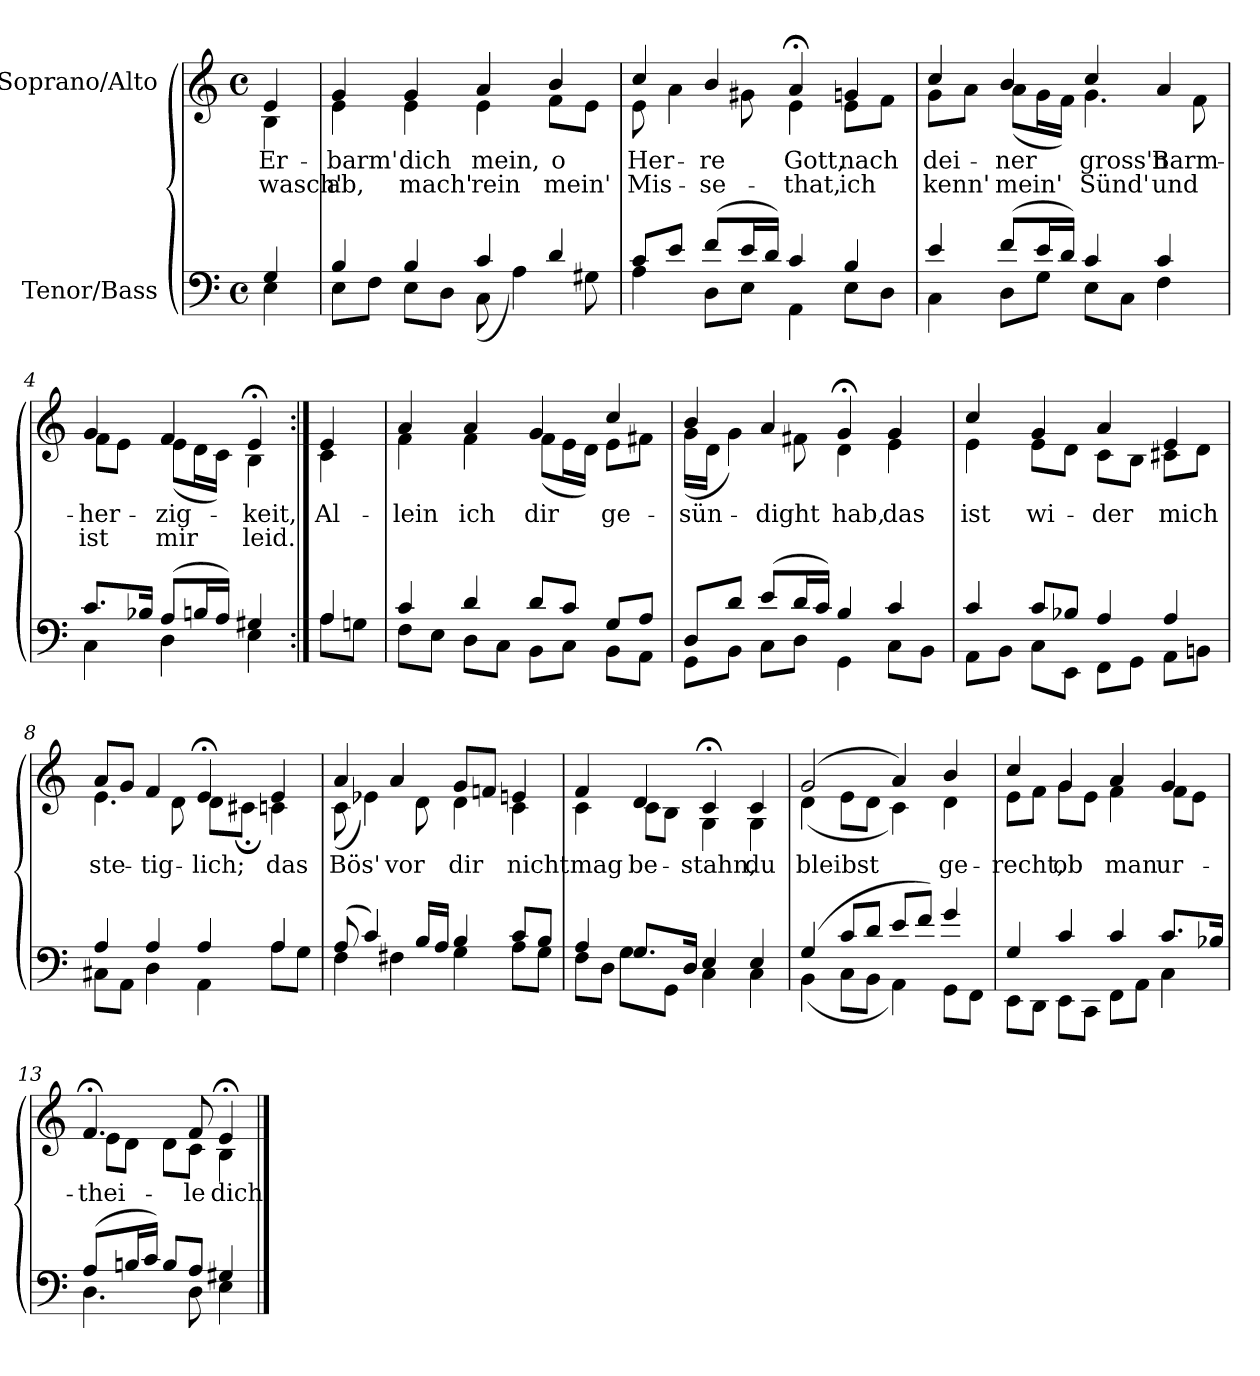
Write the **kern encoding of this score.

**kern	**kern	**text	**text
*part2	*part1	*part1	*part1
*staff2	*staff1	*staff1	*staff1
*I"Tenor/Bass	*I"Soprano/Alto	*	*
*clefF4	*clefG2	*	*
*k[]	*k[]	*	*
*M4/4	*M4/4	*	*
*met(c)	*met(c)	*	*
=	=	=	=
*^	*	*	*
!	!	!	!LO:LY:b	!LO:LY:b
*	*	*^	*	*
4G/	4E\	4e/	4B\	Er-	wasch'
=1	=1	=1	=1	=1	=1
!	!	!	!	!LO:LY:b	!LO:LY:b
4B/	8E\L	4g/	4e\	-barm'	ab,
.	8F\J	.	.	.	.
!	!	!	!	!LO:LY:b	!LO:LY:b
4B/	8E\L	4g/	4e\	dich	mach'
.	8D\J	.	.	.	.
!	!	!	!	!LO:LY:b	!LO:LY:b
4c/	(8C\	4a/	4e\	mein,	rein
.	4A\)	.	.	.	.
!	!	!	!	!LO:LY:b	!LO:LY:b
4d/	.	4b/	8f\L	o	mein'
.	8G#X\	.	8e\J	.	.
=2	=2	=2	=2	=2	=2
!	!	!	!	!LO:LY:b	!LO:LY:b
8c/L	4A\	4cc/	8e\	Her-	Mis-
8e/J	.	.	4a\	.	.
!	!	!	!	!LO:LY:b	!LO:LY:b
(8f/L	8D\L	4b/	.	-re	-se-
16e/L	8E\J	.	8g#X\	.	.
16d/JJ)	.	.	.	.	.
!	!	!	!	!LO:LY:b	!LO:LY:b
4c/	4AA\	4a;</	4e\	Gott,	-that,
!	!	!	!	!LO:LY:b	!LO:LY:b
4B/	8E\L	4gn/	8e\L	nach	ich
.	8D\J	.	8f\J	.	.
=3	=3	=3	=3	=3	=3
!	!	!	!	!LO:LY:b	!LO:LY:b
4e/	4C\	4cc/	8g\L	dei-	kenn'
.	.	.	8a\J	.	.
!	!	!	!	!LO:LY:b	!LO:LY:b
(8f/L	8D\L	4b/	(8a\L	-ner	mein'
16e/L	8G\J	.	16g\L	.	.
16d/JJ)	.	.	16f\JJ)	.	.
!	!	!	!	!LO:LY:b	!LO:LY:b
4c/	8E\L	4cc/	4.g\	gross'n	Sünd'
.	8C\J	.	.	.	.
!	!	!	!	!LO:LY:b	!LO:LY:b
4c/	4F\	4a/	.	Barm-	und
.	.	.	8f\	.	.
=4	=4	=4	=4	=4	=4
!	!	!	!	!LO:LY:b	!LO:LY:b
8.c/L	4C\	4g/	8f\L	-her-	ist
.	.	.	8e\J	.	.
16B-X/Jk	.	.	.	.	.
!	!	!	!	!LO:LY:b	!LO:LY:b
(8A/L	4D\	4f/	(8e\L	-zig-	mir
16Bn/L	.	.	16d\L	.	.
16A/JJ)	.	.	16c\JJ)	.	.
!	!	!	!	!LO:LY:b	!LO:LY:b
4G#X/	4E\	4e;</	4B\	-keit,	leid.
=4X1:|!	=4X1:|!	=4X1:|!	=4X1:|!	=4X1:|!	=4X1:|!
!	!	!	!	!LO:LY:b	!
4A/	8A\L	4e/	4c\	Al-	.
.	8Gn\J	.	.	.	.
!!LO:LB:g=z	!!
=5	=5	=5	=5	=5	=5
!	!	!	!	!LO:LY:b	!
4c/	8F\L	4a/	4f\	-lein	.
.	8E\J	.	.	.	.
!	!	!	!	!LO:LY:b	!
4d/	8D\L	4a/	4f\	ich	.
.	8C\J	.	.	.	.
!	!	!	!	!LO:LY:b	!
8d/L	8BB\L	4g/	(8f\L	dir	.
8c/J	8C\J	.	16e\L	.	.
.	.	.	16d\JJ)	.	.
!	!	!	!	!LO:LY:b	!
8G/L	8BB\L	4cc/	8e\L	ge-	.
8A/J	8AA\J	.	8f#X\J	.	.
=6	=6	=6	=6	=6	=6
!	!	!	!	!LO:LY:b	!
8D/L	8GG\L	4b/	(16g\LL	-sün-	.
.	.	.	16d\JJ	.	.
8d/J	8BB\J	.	4g\)	.	.
!	!	!	!	!LO:LY:b	!
(8e/L	8C\L	4a/	.	-dight	.
16d/L	8D\J	.	8f#X\	.	.
16c/JJ)	.	.	.	.	.
!	!	!	!	!LO:LY:b	!
4B/	4GG\	4g;</	4d\	hab,	.
!	!	!	!	!LO:LY:b	!
4c/	8C\L	4g/	4e\	das	.
.	8BB\J	.	.	.	.
!!LO:LB:g=z	!!
=7	=7	=7	=7	=7	=7
!	!	!	!	!LO:LY:b	!
4c/	8AA\L	4cc/	4e\	ist	.
.	8BB\J	.	.	.	.
!	!	!	!	!LO:LY:b	!
8c/L	8C\L	4g/	8e\L	wi-	.
8B-X/J	8EE\J	.	8d\J	.	.
!	!	!	!	!LO:LY:b	!
4A/	8FF\L	4a/	8c\L	-der	.
.	8GG\J	.	8B\J	.	.
!	!	!	!	!LO:LY:b	!
4A/	8AA\L	4e/	8c#X\L	mich	.
.	8BBn\J	.	8d\J	.	.
=8	=8	=8	=8	=8	=8
!	!	!	!	!LO:LY:b	!
4A/	8C#X\L	8a/L	4.e\	ste-	.
.	8AA\J	8g/J	.	.	.
!	!	!	!	!LO:LY:b	!
4A/	4D\	4f/	.	-tig-	.
.	.	.	8d\	.	.
!	!	!	!	!LO:LY:b	!
4A/	4AA\	4e;</	8d\L	-lich;	.
.	.	.	8c#X;\J	.	.
!	!	!	!	!LO:LY:b	!
4A/	8A\L	4e/	4cn\	das	.
.	8G\J	.	.	.	.
=9	=9	=9	=9	=9	=9
!	!	!	!	!LO:LY:b	!
(8A/	4F\	4a/	(8c\	Bös'	.
4c/)	.	.	4e-X\)	.	.
!	!	!	!	!LO:LY:b	!
.	4F#X\	4a/	.	vor	.
16B/LL	.	.	8d\	.	.
16A/JJ	.	.	.	.	.
!	!	!	!	!LO:LY:b	!
4B/	4G\	8g/L	4d\	dir	.
.	.	8fn/J	.	.	.
!	!	!	!	!LO:LY:b	!
8c/L	8A\L	4en/	4c\	nicht	.
8B/J	8G\J	.	.	.	.
=10	=10	=10	=10	=10	=10
!	!	!	!	!LO:LY:b	!
4A/	8F\L	4f/	4c\	mag	.
.	8D\J	.	.	.	.
!	!	!	!	!LO:LY:b	!
8.G/L	8G\L	4d/	8c\L	be-	.
.	8GG\J	.	8B\J	.	.
16D/Jk	.	.	.	.	.
!	!	!	!	!LO:LY:b	!
4E/	4C\	4c;</	4G\	-stahn,	.
!	!	!	!	!LO:LY:b	!
4E/	4C\	4c/	4G\	du	.
=11	=11	=11	=11	=11	=11
!	!	!	!	!LO:LY:b	!
(4G/	(4BB\	(2g/	(4d\	bleibst	.
8c/L	8C\L	.	8e\L	.	.
8d/J	8BB\J	.	8d\J	.	.
8e/L	4AA\)	4a/)	4c\)	.	.
8f/J)	.	.	.	.	.
!	!	!	!	!LO:LY:b	!
4g/	8GG\L	4b/	4d\	ge-	.
.	8FF\J	.	.	.	.
=12	=12	=12	=12	=12	=12
!	!	!	!	!LO:LY:b	!
4G/	8EE\L	4cc/	8e\L	-recht,	.
.	8DD\J	.	8f\J	.	.
!	!	!	!	!LO:LY:b	!
4c/	8EE\L	4g/	8g\L	ob	.
.	8CC\J	.	8e\J	.	.
!	!	!	!	!LO:LY:b	!
4c/	8FF\L	4a/	4f\	man	.
.	8AA\J	.	.	.	.
!	!	!	!	!LO:LY:b	!
8.c/L	4C\	4g/	8f\L	ur-	.
.	.	.	8e\J	.	.
16B-X/Jk	.	.	.	.	.
!!LO:LB:g=z	!!
=13	=13	=13	=13	=13	=13
!	!	!	!	!LO:LY:b	!
(8A/L	4.D\	4.f;</	8e\L	-thei-	.
16Bn/L	.	.	8d\J	.	.
16c/JJ)	.	.	.	.	.
8B/L	.	.	8d\L	.	.
!	!	!	!	!LO:LY:b	!
8A/J	8D\	8f/	8c\J	-le	.
!	!	!	!	!LO:LY:b	!
4G#X/	4E\	4e;</	4B\	dich.	.
*v	*v	*	*	*	*
*	*v	*v	*	*
==	==	==	==
*-	*-	*-	*-
